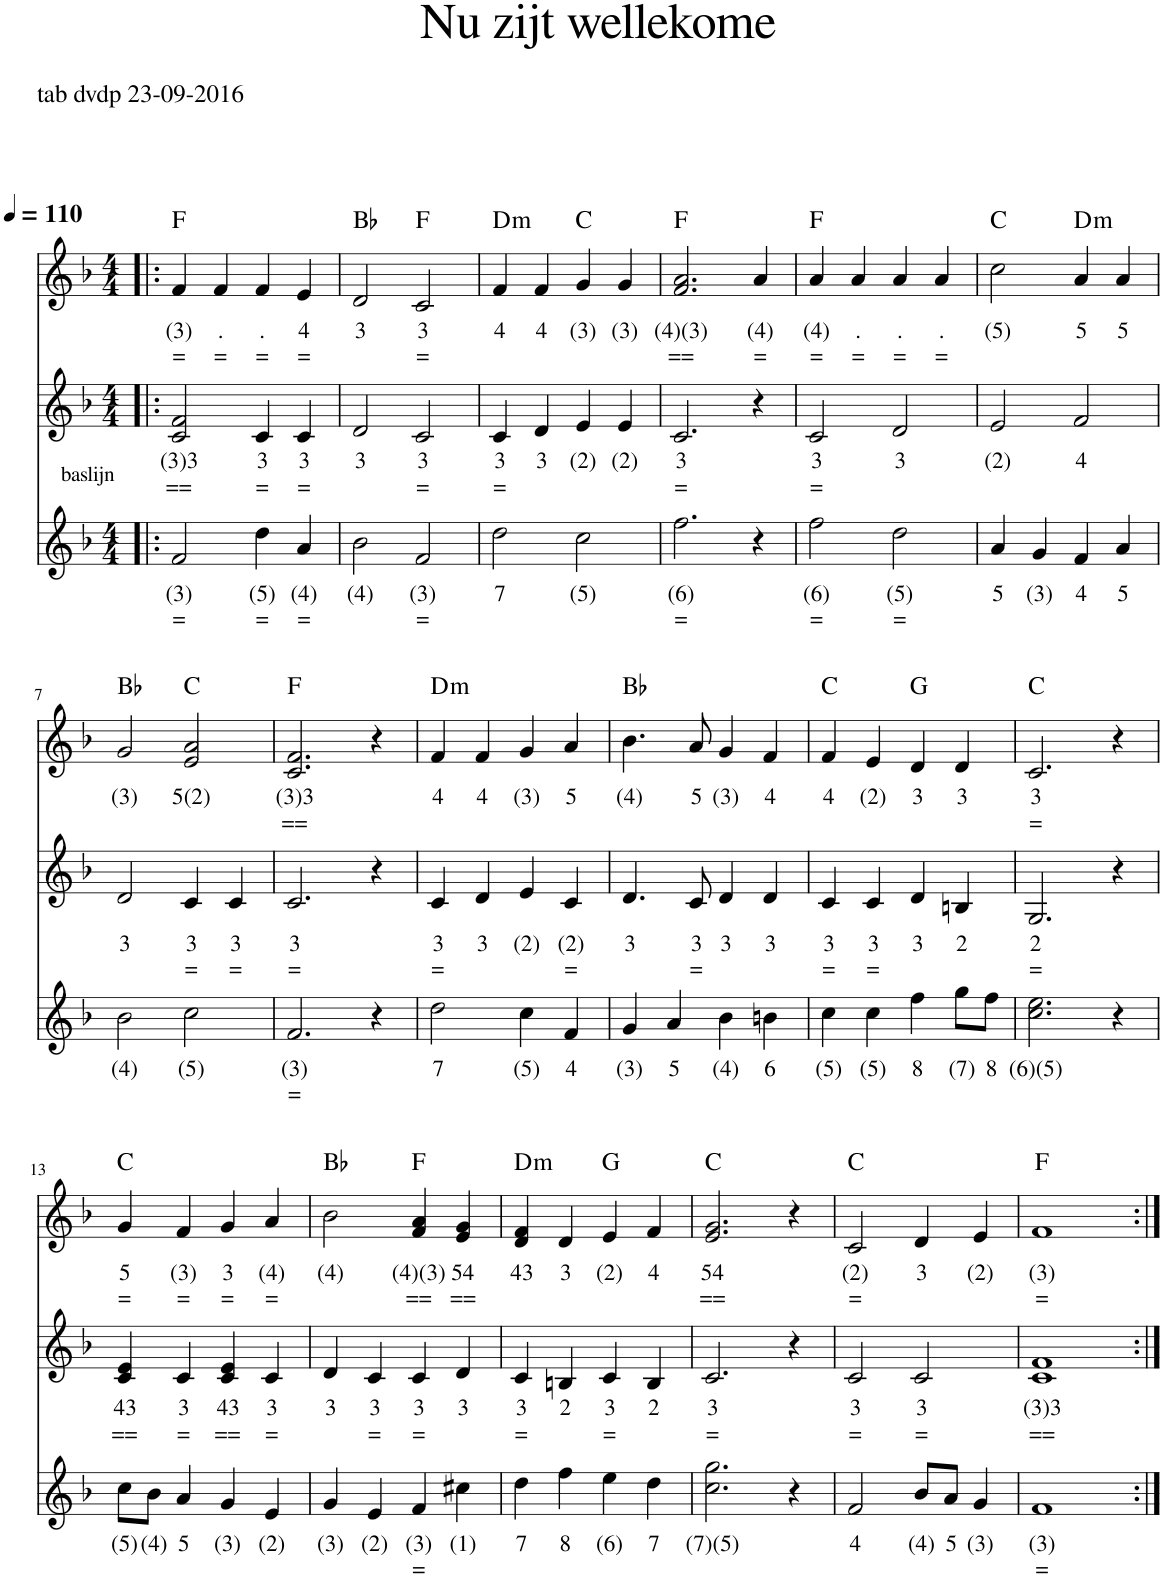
**kern	**text	**text	**kern	**text	**text	**kern	**text	**text	**harte
*part3	*part3	*part3	*part2	*part2	*part2	*part1	*part1	*part1	*part1
*staff3	*staff3	*staff3	*staff2	*staff2	*staff2	*staff1	*staff1	*staff1	*
*I"Electrische piano	*	*	*I"Electrische piano	*	*	*I"Electrische piano	*	*	*
*clefG2	*	*	*clefG2	*	*	*clefG2	*	*	*
*k[b-]	*	*	*k[b-]	*	*	*k[b-]	*	*	*
*M4/4	*	*	*M4/4	*	*	*M4/4	*	*	*
*MM110	*	*	*MM110	*	*	*MM110	*	*	*
=1!|:	=1!|:	=1!|:	=1!|:	=1!|:	=1!|:	=1!|:	=1!|:	=1!|:	=1!|:
!LO:TX:a:t=baslijn	!	!	!	!	!	!	!	!	!
!	!LO:LY:b	!LO:LY:b	!	!LO:LY:b	!LO:LY:b	!	!LO:LY:b	!LO:LY:b	!
2f/	(3)	=	2c/ 2f/	(3)3	==	4f/	(3)	=	F:maj
!	!	!	!	!	!	!	!LO:LY:b	!LO:LY:b	!
.	.	.	.	.	.	4f/	.	=	.
!	!LO:LY:b	!LO:LY:b	!	!LO:LY:b	!LO:LY:b	!	!LO:LY:b	!LO:LY:b	!
4dd\	(5)	=	4c/	3	=	4f/	.	=	.
!	!LO:LY:b	!LO:LY:b	!	!LO:LY:b	!LO:LY:b	!	!LO:LY:b	!LO:LY:b	!
4a/	(4)	=	4c/	3	=	4e/	4	=	.
=2	=2	=2	=2	=2	=2	=2	=2	=2	=2
!	!LO:LY:b	!	!	!LO:LY:b	!	!	!LO:LY:b	!	!
2b-\	(4)	.	2d/	3	.	2d/	3	.	Bb:maj
!	!LO:LY:b	!LO:LY:b	!	!LO:LY:b	!LO:LY:b	!	!LO:LY:b	!LO:LY:b	!
2f/	(3)	=	2c/	3	=	2c/	3	=	F:maj
=3	=3	=3	=3	=3	=3	=3	=3	=3	=3
!	!LO:LY:b	!	!	!LO:LY:b	!LO:LY:b	!	!LO:LY:b	!	!LO:H:kt=m
2dd\	7	.	4c/	3	=	4f/	4	.	D:min
!	!	!	!	!LO:LY:b	!	!	!LO:LY:b	!	!
.	.	.	4d/	3	.	4f/	4	.	.
!	!LO:LY:b	!	!	!LO:LY:b	!	!	!LO:LY:b	!	!
2cc\	(5)	.	4e/	(2)	.	4g/	(3)	.	C:maj
!	!	!	!	!LO:LY:b	!	!	!LO:LY:b	!	!
.	.	.	4e/	(2)	.	4g/	(3)	.	.
=4	=4	=4	=4	=4	=4	=4	=4	=4	=4
!	!LO:LY:b	!LO:LY:b	!	!LO:LY:b	!LO:LY:b	!	!LO:LY:b	!LO:LY:b	!
2.ff\	(6)	=	2.c/	3	=	2.f/ 2.a/	(4)(3)	==	F:maj
!	!	!	!	!	!	!	!LO:LY:b	!LO:LY:b	!
4r	.	.	4r	.	.	4a/	(4)	=	.
=5	=5	=5	=5	=5	=5	=5	=5	=5	=5
!	!LO:LY:b	!LO:LY:b	!	!LO:LY:b	!LO:LY:b	!	!LO:LY:b	!LO:LY:b	!
2ff\	(6)	=	2c/	3	=	4a/	(4)	=	F:maj
!	!	!	!	!	!	!	!LO:LY:b	!LO:LY:b	!
.	.	.	.	.	.	4a/	.	=	.
!	!LO:LY:b	!LO:LY:b	!	!LO:LY:b	!	!	!LO:LY:b	!LO:LY:b	!
2dd\	(5)	=	2d/	3	.	4a/	.	=	.
!	!	!	!	!	!	!	!LO:LY:b	!LO:LY:b	!
.	.	.	.	.	.	4a/	.	=	.
=6	=6	=6	=6	=6	=6	=6	=6	=6	=6
!	!LO:LY:b	!	!	!LO:LY:b	!	!	!LO:LY:b	!	!
4a/	5	.	2e/	(2)	.	2cc\	(5)	.	C:maj
!	!LO:LY:b	!	!	!	!	!	!	!	!
4g/	(3)	.	.	.	.	.	.	.	.
!	!LO:LY:b	!	!	!LO:LY:b	!	!	!LO:LY:b	!	!LO:H:kt=m
4f/	4	.	2f/	4	.	4a/	5	.	D:min
!	!LO:LY:b	!	!	!	!	!	!LO:LY:b	!	!
4a/	5	.	.	.	.	4a/	5	.	.
!!LO:LB:g=z
=7	=7	=7	=7	=7	=7	=7	=7	=7	=7
!	!LO:LY:b	!	!	!LO:LY:b	!	!	!LO:LY:b	!	!
2b-\	(4)	.	2d/	3	.	2g/	(3)	.	Bb:maj
!	!LO:LY:b	!	!	!LO:LY:b	!LO:LY:b	!	!LO:LY:b	!	!
2cc\	(5)	.	4c/	3	=	2e/ 2a/	5(2)	.	C:maj
!	!	!	!	!LO:LY:b	!LO:LY:b	!	!	!	!
.	.	.	4c/	3	=	.	.	.	.
=8	=8	=8	=8	=8	=8	=8	=8	=8	=8
!	!LO:LY:b	!LO:LY:b	!	!LO:LY:b	!LO:LY:b	!	!LO:LY:b	!LO:LY:b	!
2.f/	(3)	=	2.c/	3	=	2.c/ 2.f/	(3)3	==	F:maj
4r	.	.	4r	.	.	4r	.	.	.
=9	=9	=9	=9	=9	=9	=9	=9	=9	=9
!	!LO:LY:b	!	!	!LO:LY:b	!LO:LY:b	!	!LO:LY:b	!	!LO:H:kt=m
2dd\	7	.	4c/	3	=	4f/	4	.	D:min
!	!	!	!	!LO:LY:b	!	!	!LO:LY:b	!	!
.	.	.	4d/	3	.	4f/	4	.	.
!	!LO:LY:b	!	!	!LO:LY:b	!	!	!LO:LY:b	!	!
4cc\	(5)	.	4e/	(2)	.	4g/	(3)	.	.
!	!LO:LY:b	!	!	!LO:LY:b	!LO:LY:b	!	!LO:LY:b	!	!
4f/	4	.	4c/	(2)	=	4a/	5	.	.
=10	=10	=10	=10	=10	=10	=10	=10	=10	=10
!	!LO:LY:b	!	!	!LO:LY:b	!	!	!LO:LY:b	!	!
4g/	(3)	.	4.d/	3	.	4.b-\	(4)	.	Bb:maj
!	!LO:LY:b	!	!	!	!	!	!	!	!
4a/	5	.	.	.	.	.	.	.	.
!	!	!	!	!LO:LY:b	!LO:LY:b	!	!LO:LY:b	!	!
.	.	.	8c/	3	=	8a/	5	.	.
!	!LO:LY:b	!	!	!LO:LY:b	!	!	!LO:LY:b	!	!
4b-\	(4)	.	4d/	3	.	4g/	(3)	.	.
!	!LO:LY:b	!	!	!LO:LY:b	!	!	!LO:LY:b	!	!
4bn\	6	.	4d/	3	.	4f/	4	.	.
=11	=11	=11	=11	=11	=11	=11	=11	=11	=11
!	!LO:LY:b	!	!	!LO:LY:b	!LO:LY:b	!	!LO:LY:b	!	!
4cc\	(5)	.	4c/	3	=	4f/	4	.	C:maj
!	!LO:LY:b	!	!	!LO:LY:b	!LO:LY:b	!	!LO:LY:b	!	!
4cc\	(5)	.	4c/	3	=	4e/	(2)	.	.
!	!LO:LY:b	!	!	!LO:LY:b	!	!	!LO:LY:b	!	!
4ff\	8	.	4d/	3	.	4d/	3	.	G:maj
!	!LO:LY:b	!	!	!LO:LY:b	!	!	!LO:LY:b	!	!
8gg\L	(7)	.	4Bn/	2	.	4d/	3	.	.
!	!LO:LY:b	!	!	!	!	!	!	!	!
8ff\J	8	.	.	.	.	.	.	.	.
=12	=12	=12	=12	=12	=12	=12	=12	=12	=12
!	!LO:LY:b	!	!	!LO:LY:b	!LO:LY:b	!	!LO:LY:b	!LO:LY:b	!
2.cc\ 2.ee\	(6)(5)	.	2.G/	2	=	2.c/	3	=	C:maj
4r	.	.	4r	.	.	4r	.	.	.
!!LO:LB:g=z
=13	=13	=13	=13	=13	=13	=13	=13	=13	=13
!	!LO:LY:b	!	!	!LO:LY:b	!LO:LY:b	!	!LO:LY:b	!LO:LY:b	!
8cc\L	(5)	.	4c/ 4e/	43	==	4g/	5	=	C:maj
!	!LO:LY:b	!	!	!	!	!	!	!	!
8b-\J	(4)	.	.	.	.	.	.	.	.
!	!LO:LY:b	!	!	!LO:LY:b	!LO:LY:b	!	!LO:LY:b	!LO:LY:b	!
4a/	5	.	4c/	3	=	4f/	(3)	=	.
!	!LO:LY:b	!	!	!LO:LY:b	!LO:LY:b	!	!LO:LY:b	!LO:LY:b	!
4g/	(3)	.	4c/ 4e/	43	==	4g/	3	=	.
!	!LO:LY:b	!	!	!LO:LY:b	!LO:LY:b	!	!LO:LY:b	!LO:LY:b	!
4e/	(2)	.	4c/	3	=	4a/	(4)	=	.
=14	=14	=14	=14	=14	=14	=14	=14	=14	=14
!	!LO:LY:b	!	!	!LO:LY:b	!	!	!LO:LY:b	!	!
4g/	(3)	.	4d/	3	.	2b-\	(4)	.	Bb:maj
!	!LO:LY:b	!	!	!LO:LY:b	!LO:LY:b	!	!	!	!
4e/	(2)	.	4c/	3	=	.	.	.	.
!	!LO:LY:b	!LO:LY:b	!	!LO:LY:b	!LO:LY:b	!	!LO:LY:b	!LO:LY:b	!
4f/	(3)	=	4c/	3	=	4f/ 4a/	(4)(3)	==	F:maj
!	!LO:LY:b	!	!	!LO:LY:b	!	!	!LO:LY:b	!LO:LY:b	!
4cc#X\	(1)	.	4d/	3	.	4e/ 4g/	54	==	.
=15	=15	=15	=15	=15	=15	=15	=15	=15	=15
!	!LO:LY:b	!	!	!LO:LY:b	!LO:LY:b	!	!LO:LY:b	!	!LO:H:kt=m
4dd\	7	.	4c/	3	=	4d/ 4f/	43	.	D:min
!	!LO:LY:b	!	!	!LO:LY:b	!	!	!LO:LY:b	!	!
4ff\	8	.	4Bn/	2	.	4d/	3	.	.
!	!LO:LY:b	!	!	!LO:LY:b	!LO:LY:b	!	!LO:LY:b	!	!
4ee\	(6)	.	4c/	3	=	4e/	(2)	.	G:maj
!	!LO:LY:b	!	!	!LO:LY:b	!	!	!LO:LY:b	!	!
4dd\	7	.	4B/	2	.	4f/	4	.	.
=16	=16	=16	=16	=16	=16	=16	=16	=16	=16
!	!LO:LY:b	!	!	!LO:LY:b	!LO:LY:b	!	!LO:LY:b	!LO:LY:b	!
2.cc\ 2.gg\	(7)(5)	.	2.c/	3	=	2.e/ 2.g/	54	==	C:maj
4r	.	.	4r	.	.	4r	.	.	.
=17	=17	=17	=17	=17	=17	=17	=17	=17	=17
!	!LO:LY:b	!	!	!LO:LY:b	!LO:LY:b	!	!LO:LY:b	!LO:LY:b	!
2f/	4	.	2c/	3	=	2c/	(2)	=	C:maj
!	!LO:LY:b	!	!	!LO:LY:b	!LO:LY:b	!	!LO:LY:b	!	!
8b-/L	(4)	.	2c/	3	=	4d/	3	.	.
!	!LO:LY:b	!	!	!	!	!	!	!	!
8a/J	5	.	.	.	.	.	.	.	.
!	!LO:LY:b	!	!	!	!	!	!LO:LY:b	!	!
4g/	(3)	.	.	.	.	4e/	(2)	.	.
=18	=18	=18	=18	=18	=18	=18	=18	=18	=18
!	!LO:LY:b	!LO:LY:b	!	!LO:LY:b	!LO:LY:b	!	!LO:LY:b	!LO:LY:b	!
1f	(3)	=	1c 1f	(3)3	==	1f	(3)	=	F:maj
=:|!	=:|!	=:|!	=:|!	=:|!	=:|!	=:|!	=:|!	=:|!	=:|!
*-	*-	*-	*-	*-	*-	*-	*-	*-	*-
